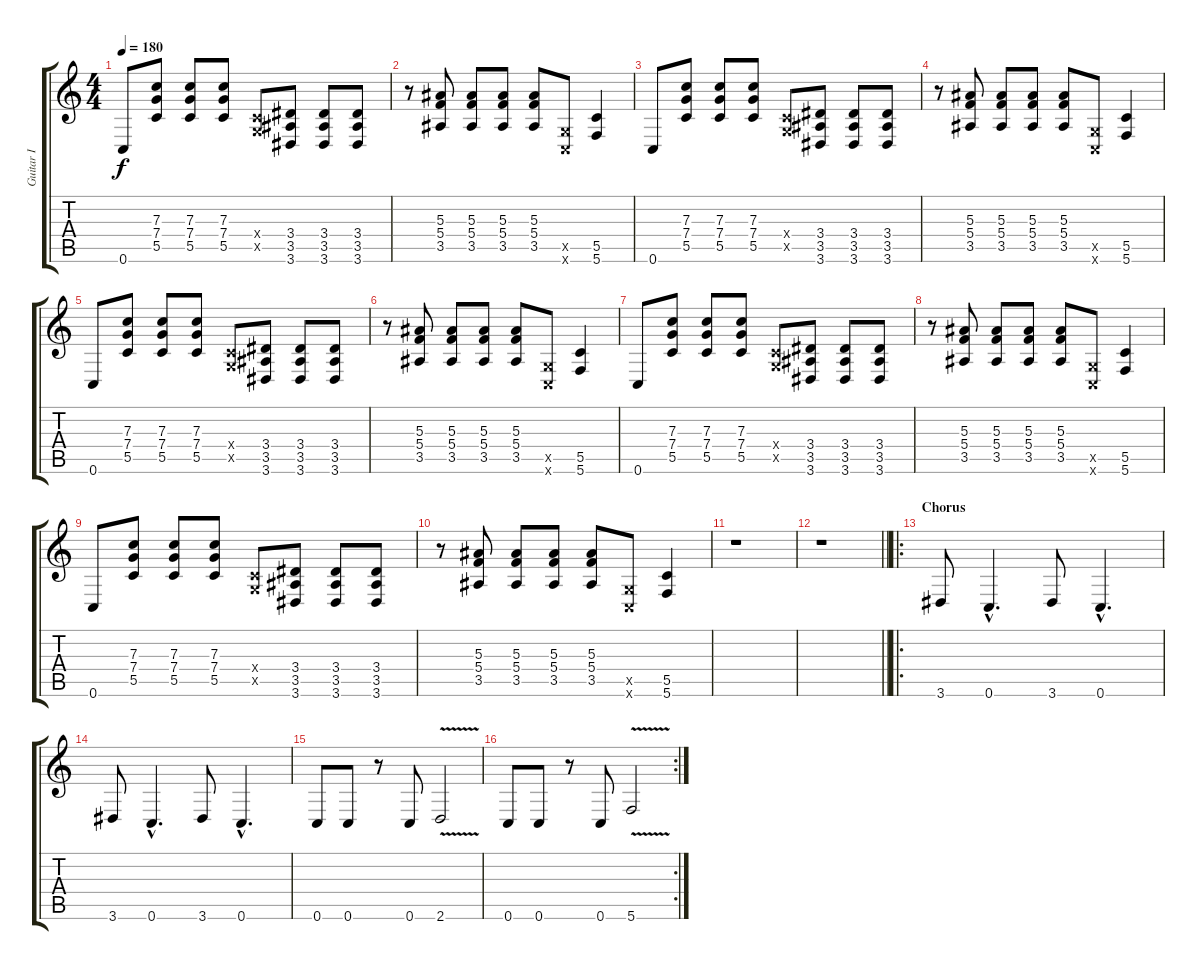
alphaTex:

\track ("Guitar I" "Guitar I") {instrument distortionguitar}
\staff {score tabs}
\tuning (D4 A3 F3 C3 G2 C2) {hide}
\ts (4 4)
\tempo 180
\clef g2
\ks c
0.6.8{dy f} (7.3 7.4 5.5).8 (7.3 7.4 5.5).8 (7.3 7.4 5.5).8 (0.4{x} 0.5{x}).8 (3.4 3.5 3.6).8 (3.4 3.5 3.6).8 (3.4 3.5 3.6).8 |
r.8 (5.3 5.4 3.5).8 (5.3 5.4 3.5).8 (5.3 5.4 3.5).8 (5.3 5.4 3.5).8 (0.5{x} 0.6{x}).8 (5.5 5.6).4 |
0.6.8 (7.3 7.4 5.5).8 (7.3 7.4 5.5).8 (7.3 7.4 5.5).8 (0.4{x} 0.5{x}).8 (3.4 3.5 3.6).8 (3.4 3.5 3.6).8 (3.4 3.5 3.6).8 |
r.8 (5.3 5.4 3.5).8 (5.3 5.4 3.5).8 (5.3 5.4 3.5).8 (5.3 5.4 3.5).8 (0.5{x} 0.6{x}).8 (5.5 5.6).4 |
0.6.8 (7.3 7.4 5.5).8 (7.3 7.4 5.5).8 (7.3 7.4 5.5).8 (0.4{x} 0.5{x}).8 (3.4 3.5 3.6).8 (3.4 3.5 3.6).8 (3.4 3.5 3.6).8 |
r.8 (5.3 5.4 3.5).8 (5.3 5.4 3.5).8 (5.3 5.4 3.5).8 (5.3 5.4 3.5).8 (0.5{x} 0.6{x}).8 (5.5 5.6).4 |
0.6.8 (7.3 7.4 5.5).8 (7.3 7.4 5.5).8 (7.3 7.4 5.5).8 (0.4{x} 0.5{x}).8 (3.4 3.5 3.6).8 (3.4 3.5 3.6).8 (3.4 3.5 3.6).8 |
r.8 (5.3 5.4 3.5).8 (5.3 5.4 3.5).8 (5.3 5.4 3.5).8 (5.3 5.4 3.5).8 (0.5{x} 0.6{x}).8 (5.5 5.6).4 |
0.6.8 (7.3 7.4 5.5).8 (7.3 7.4 5.5).8 (7.3 7.4 5.5).8 (0.4{x} 0.5{x}).8 (3.4 3.5 3.6).8 (3.4 3.5 3.6).8 (3.4 3.5 3.6).8 |
r.8 (5.3 5.4 3.5).8 (5.3 5.4 3.5).8 (5.3 5.4 3.5).8 (5.3 5.4 3.5).8 (0.5{x} 0.6{x}).8 (5.5 5.6).4 |
r.1 |
\barLineRight lightlight
r.1 |
\ro
\section ("" "Chorus")
3.6.8 0.6{hac}.4{d} 3.6.8 0.6{hac}.4{d} |
3.6.8 0.6{hac}.4{d} 3.6.8 0.6{hac}.4{d} |
0.6.8 0.6.8 r.8 0.6.8 2.6{v}.2 |
\rc 2
0.6.8 0.6.8 r.8 0.6.8 5.6{v}.2
